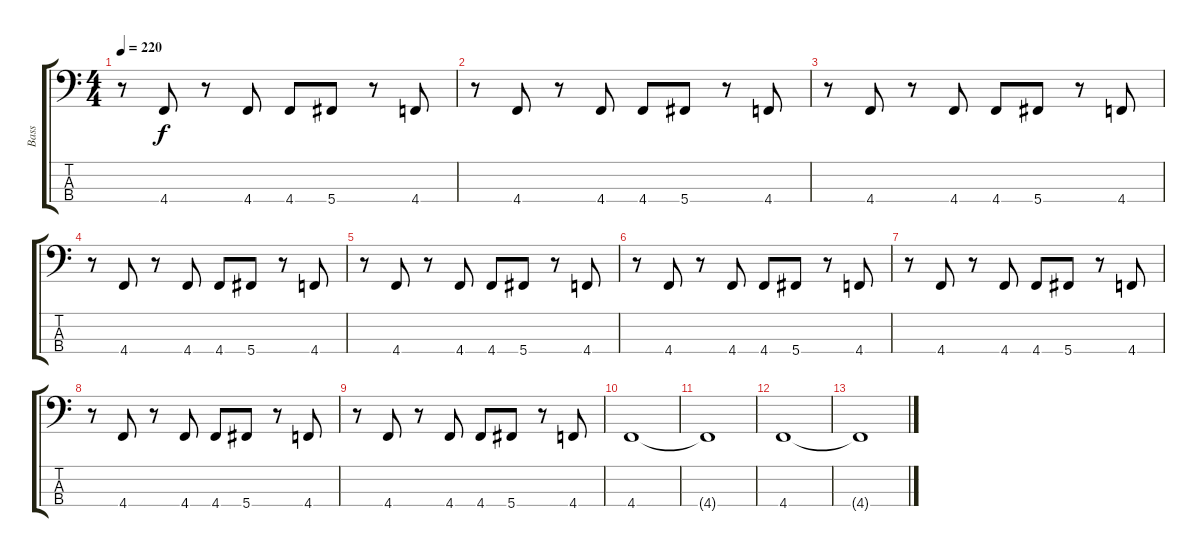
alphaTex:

\track ("Bass" "Bass") {instrument electricbasspick}
\staff {score tabs}
\tuning (Gb2 Db2 Ab1 Db1) {hide}
\ts (4 4)
\tempo 220
\clef f4
\ks c
r.8{dy f} 4.4.8 r.8 4.4.8 4.4.8 5.4.8 r.8 4.4.8 |
r.8 4.4.8 r.8 4.4.8 4.4.8 5.4.8 r.8 4.4.8 |
r.8 4.4.8 r.8 4.4.8 4.4.8 5.4.8 r.8 4.4.8 |
r.8 4.4.8 r.8 4.4.8 4.4.8 5.4.8 r.8 4.4.8 |
r.8 4.4.8 r.8 4.4.8 4.4.8 5.4.8 r.8 4.4.8 |
r.8 4.4.8 r.8 4.4.8 4.4.8 5.4.8 r.8 4.4.8 |
r.8 4.4.8 r.8 4.4.8 4.4.8 5.4.8 r.8 4.4.8 |
r.8 4.4.8 r.8 4.4.8 4.4.8 5.4.8 r.8 4.4.8 |
r.8 4.4.8 r.8 4.4.8 4.4.8 5.4.8 r.8 4.4.8 |
4.4.1 |
4.4{t}.1 |
4.4.1 |
4.4{t}.1
